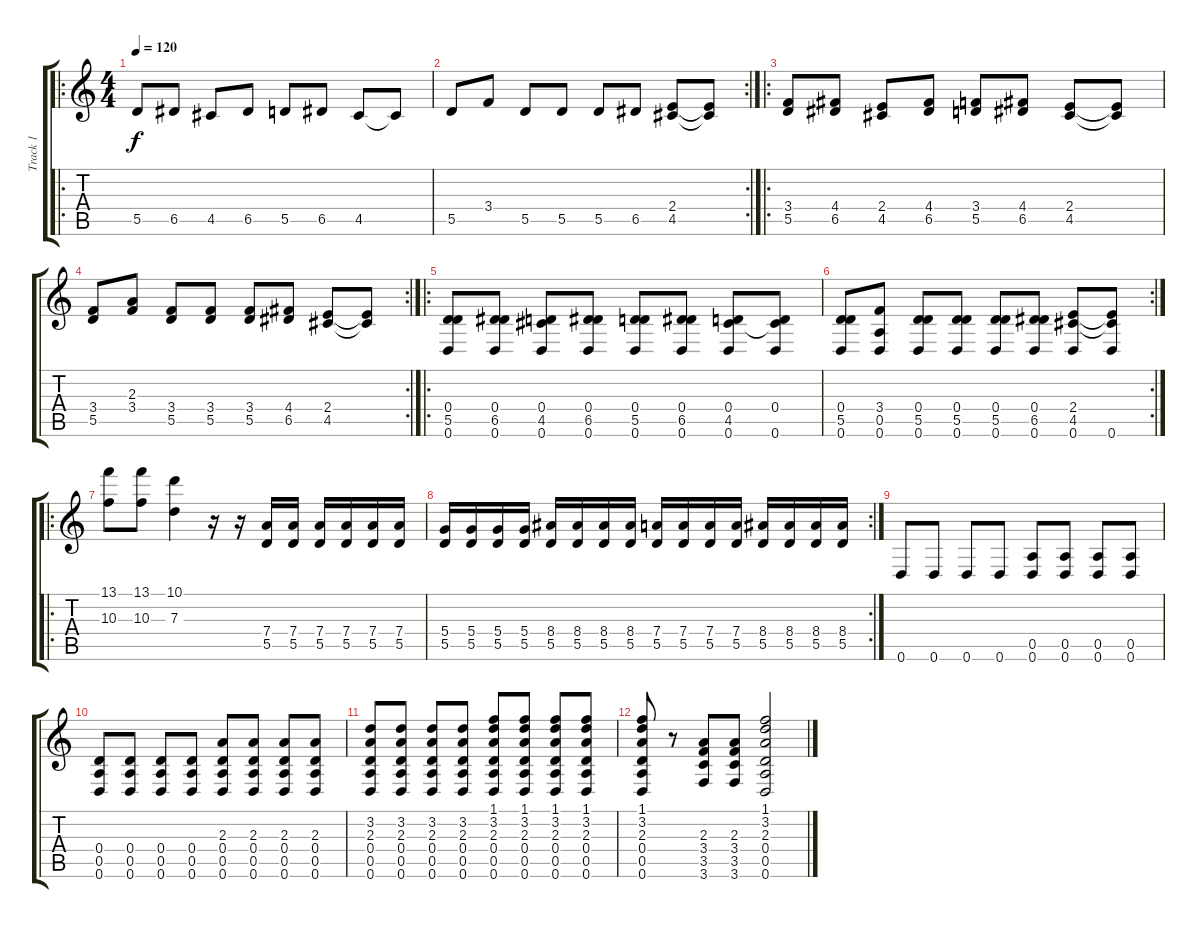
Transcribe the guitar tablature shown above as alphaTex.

\track ("Track 1" "Track 1") {instrument electricbasspick}
\staff {score tabs}
\tuning (E4 B3 G3 D3 A2 D2) {hide}
\ro
\ts (4 4)
\tempo 120
\clef g2
\ks c
5.5.8{dy f} 6.5.8 4.5.8 6.5.8 5.5.8 6.5.8 4.5.8 4.5{t}.8 |
\rc 2
5.5.8 3.4.8 5.5.8 5.5.8 5.5.8 6.5.8 (2.4 4.5).8 (2.4{t} 4.5{t}).8 |
\ro
(3.4 5.5).8 (4.4 6.5).8 (2.4 4.5).8 (4.4 6.5).8 (3.4 5.5).8 (4.4 6.5).8 (2.4 4.5).8 (2.4{t} 4.5{t}).8 |
\rc 2
(3.4 5.5).8 (2.3 3.4).8 (3.4 5.5).8 (3.4 5.5).8 (3.4 5.5).8 (4.4 6.5).8 (2.4 4.5).8 (2.4{t} 4.5{t}).8 |
\ro
(0.4 5.5 0.6).8 (0.4 6.5 0.6).8 (0.4 4.5 0.6).8 (0.4 6.5 0.6).8 (0.4 5.5 0.6).8 (0.4 6.5 0.6).8 (0.4 4.5 0.6).8 (0.4 4.5{t} 0.6).8 |
\rc 2
(0.4 5.5 0.6).8 (3.4 0.5 0.6).8 (0.4 5.5 0.6).8 (0.4 5.5 0.6).8 (0.4 5.5 0.6).8 (0.4 6.5 0.6).8 (2.4 4.5 0.6).8 (2.4{t} 4.5{t} 0.6).8 |
\ro
(13.1 10.3).8 (13.1 10.3).8 (10.1 7.3).4 r.16 r.16 (7.4 5.5).16 (7.4 5.5).16 (7.4 5.5).16 (7.4 5.5).16 (7.4 5.5).16 (7.4 5.5).16 |
\rc 2
(5.4 5.5).16 (5.4 5.5).16 (5.4 5.5).16 (5.4 5.5).16 (8.4 5.5).16 (8.4 5.5).16 (8.4 5.5).16 (8.4 5.5).16 (7.4 5.5).16 (7.4 5.5).16 (7.4 5.5).16 (7.4 5.5).16 (8.4 5.5).16 (8.4 5.5).16 (8.4 5.5).16 (8.4 5.5).16 |
0.6.8 0.6.8 0.6.8 0.6.8 (0.5 0.6).8 (0.5 0.6).8 (0.5 0.6).8 (0.5 0.6).8 |
(0.4 0.5 0.6).8 (0.4 0.5 0.6).8 (0.4 0.5 0.6).8 (0.4 0.5 0.6).8 (2.3 0.4 0.5 0.6).8 (2.3 0.4 0.5 0.6).8 (2.3 0.4 0.5 0.6).8 (2.3 0.4 0.5 0.6).8 |
(3.2 2.3 0.4 0.5 0.6).8 (3.2 2.3 0.4 0.5 0.6).8 (3.2 2.3 0.4 0.5 0.6).8 (3.2 2.3 0.4 0.5 0.6).8 (1.1 3.2 2.3 0.4 0.5 0.6).8 (1.1 3.2 2.3 0.4 0.5 0.6).8 (1.1 3.2 2.3 0.4 0.5 0.6).8 (1.1 3.2 2.3 0.4 0.5 0.6).8 |
(1.1 3.2 2.3 0.4 0.5 0.6).8 r.8 (2.3 3.4 3.5 3.6).8 (2.3 3.4 3.5 3.6).8 (1.1 3.2 2.3 0.4 0.5 0.6).2
